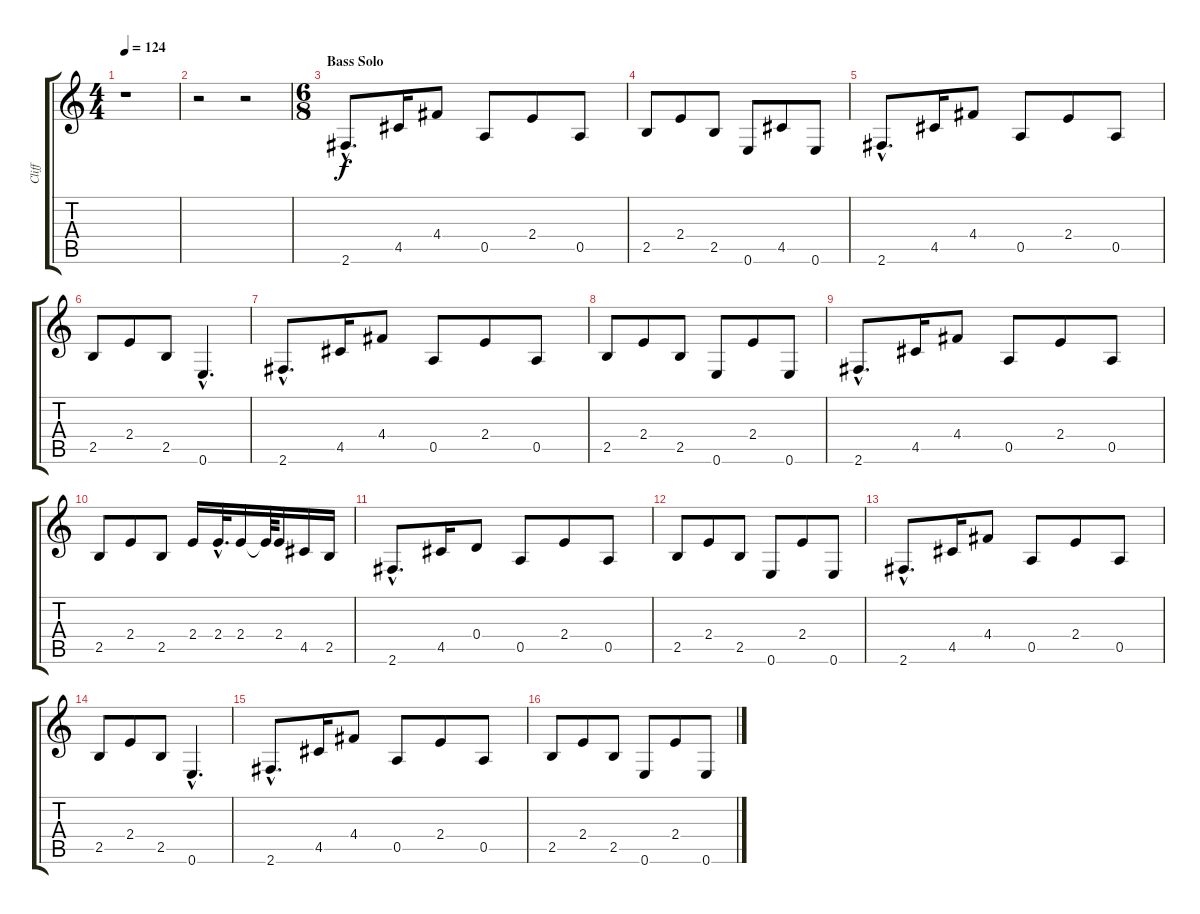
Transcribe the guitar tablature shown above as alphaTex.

\track ("Cliff" "Cliff") {instrument electricbassfinger}
\staff {score tabs}
\tuning (E4 B3 G3 D3 A2 E2) {hide}
\ts (4 4)
\tempo 124
\clef g2
\ks c
r.1{dy f} |
r.2 r.2 |
\ts (6 8)
\section ("" "Bass Solo")
2.6{hac}.8{d} 4.5.16 4.4.8 0.5.8 2.4.8 0.5.8 |
2.5.8 2.4.8 2.5.8 0.6.8 4.5.8 0.6.8 |
2.6{hac}.8{d} 4.5.16 4.4.8 0.5.8 2.4.8 0.5.8 |
2.5.8 2.4.8 2.5.8 0.6{hac}.4{d} |
2.6{hac}.8{d} 4.5.16 4.4.8 0.5.8 2.4.8 0.5.8 |
2.5.8 2.4.8 2.5.8 0.6.8 2.4.8 0.6.8 |
2.6{hac}.8{d} 4.5.16 4.4.8 0.5.8 2.4.8 0.5.8 |
2.5.8 2.4.8 2.5.8 2.4.16 2.4{hac}.32{d} 2.4.16 2.4{t}.64 2.4.16 4.5.16 2.5.16 |
2.6{hac}.8{d} 4.5.16 0.4.8 0.5.8 2.4.8 0.5.8 |
2.5.8 2.4.8 2.5.8 0.6.8 2.4.8 0.6.8 |
2.6{hac}.8{d} 4.5.16 4.4.8 0.5.8 2.4.8 0.5.8 |
2.5.8 2.4.8 2.5.8 0.6{hac}.4{d} |
2.6{hac}.8{d} 4.5.16 4.4.8 0.5.8 2.4.8 0.5.8 |
2.5.8 2.4.8 2.5.8 0.6.8 2.4.8 0.6.8
